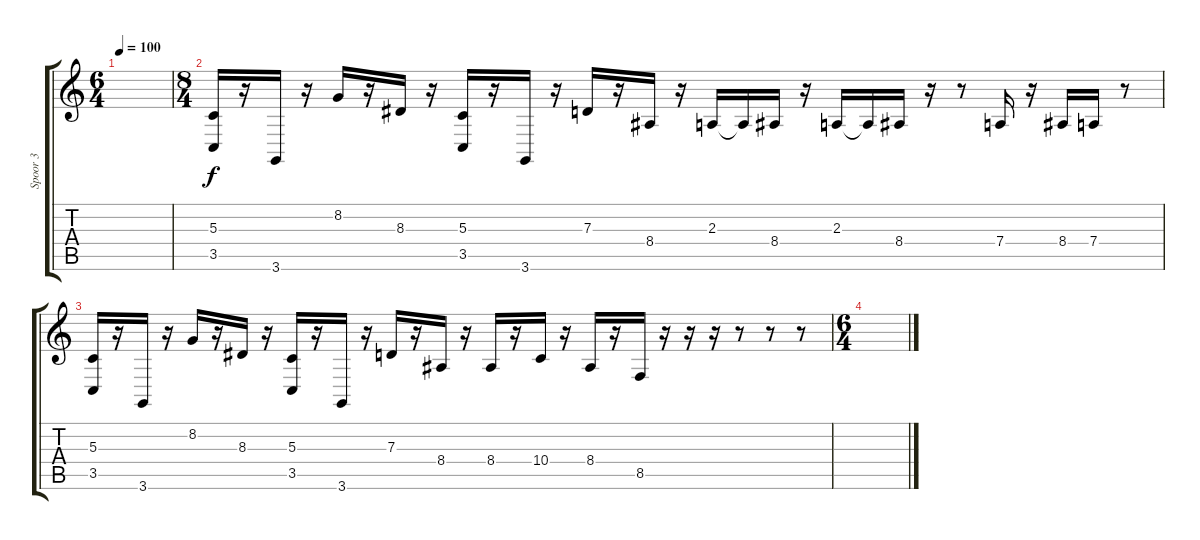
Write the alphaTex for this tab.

\track ("Spoor 3" "Spoor 3") {instrument vibraphone}
\staff {score tabs}
\tuning (E4 B3 G3 D3 A2 E2) {hide}
\ts (6 4)
\tempo 100
\clef g2
\ks c
|
\ts (8 4)
(5.3 3.5).16 r.16 3.6.16 r.16 8.2.16 r.16 8.3.16 r.16 (5.3 3.5).16 r.16 3.6.16 r.16 7.3.16 r.16 8.4.16 r.16 2.3.16 2.3{t}.16 8.4.16 r.16 2.3.16 2.3{t}.16 8.4.16 r.16 r.8 7.4.16 r.16 8.4.16 7.4.16 r.8 |
(5.3 3.5).16 r.16 3.6.16 r.16 8.2.16 r.16 8.3.16 r.16 (5.3 3.5).16 r.16 3.6.16 r.16 7.3.16 r.16 8.4.16 r.16 8.4.16 r.16 10.4.16 r.16 8.4.16 r.16 8.5.16 r.16 r.16 r.16 r.8 r.8 r.8 |
\ts (6 4)
